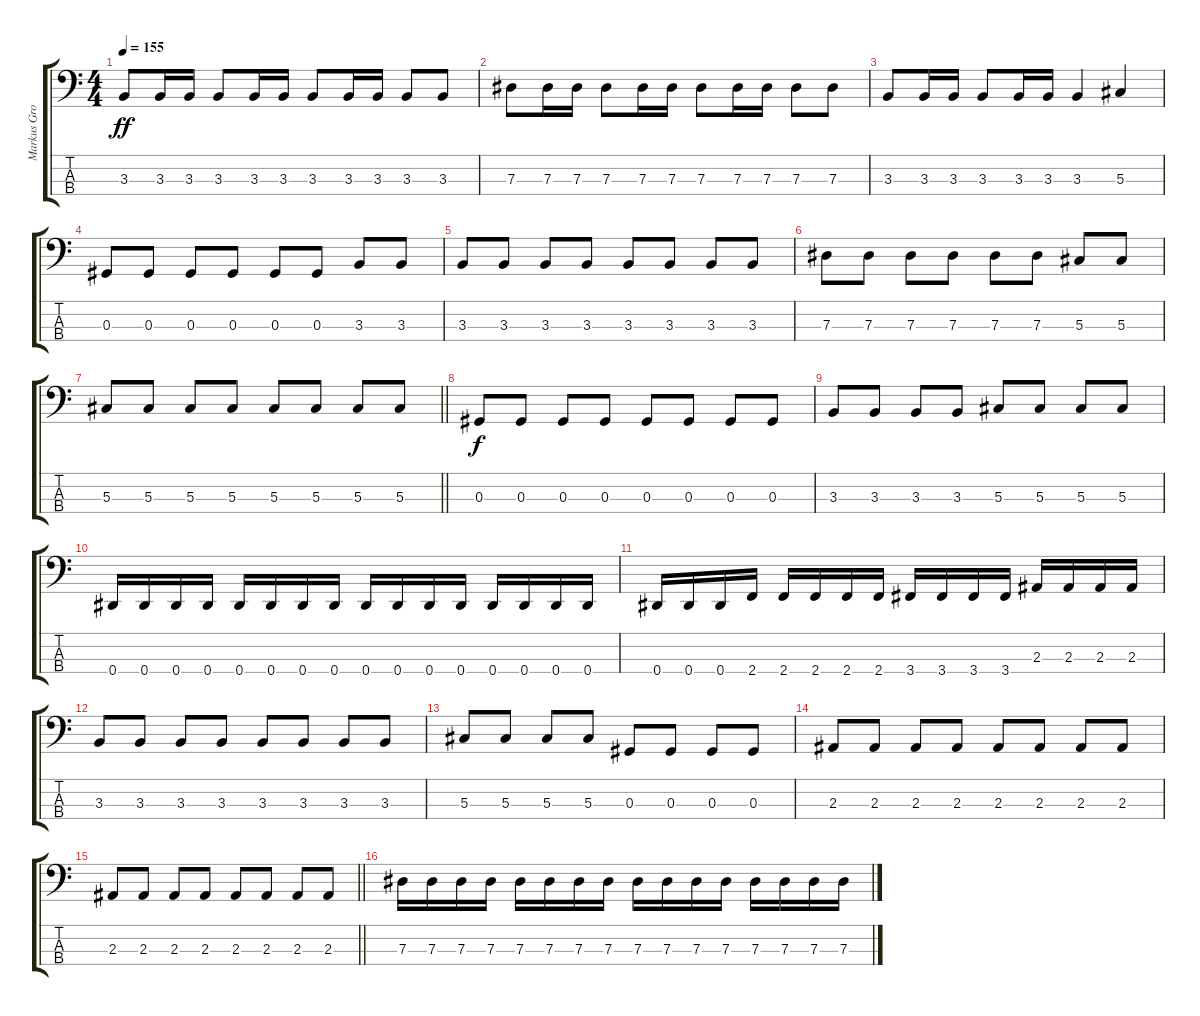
\track ("Markus Grosskopf" "Markus Gro") {instrument electricbasspick}
\staff {score tabs}
\tuning (Gb2 Db2 Ab1 Eb1) {hide}
\ts (4 4)
\tempo 155
\clef f4
\ks c
3.3.8{dy ff} 3.3.16 3.3.16 3.3.8 3.3.16 3.3.16 3.3.8 3.3.16 3.3.16 3.3.8 3.3.8 |
7.3.8 7.3.16 7.3.16 7.3.8 7.3.16 7.3.16 7.3.8 7.3.16 7.3.16 7.3.8 7.3.8 |
3.3.8 3.3.16 3.3.16 3.3.8 3.3.16 3.3.16 3.3.4 5.3.4 |
0.3.8 0.3.8 0.3.8 0.3.8 0.3.8 0.3.8 3.3.8 3.3.8 |
3.3.8 3.3.8 3.3.8 3.3.8 3.3.8 3.3.8 3.3.8 3.3.8 |
7.3.8 7.3.8 7.3.8 7.3.8 7.3.8 7.3.8 5.3.8 5.3.8 |
\barLineRight lightlight
5.3.8 5.3.8 5.3.8 5.3.8 5.3.8 5.3.8 5.3.8 5.3.8 |
\section ("" "")
0.3.8{dy f} 0.3.8 0.3.8 0.3.8 0.3.8 0.3.8 0.3.8 0.3.8 |
3.3.8 3.3.8 3.3.8 3.3.8 5.3.8 5.3.8 5.3.8 5.3.8 |
0.4.16 0.4.16 0.4.16 0.4.16 0.4.16 0.4.16 0.4.16 0.4.16 0.4.16 0.4.16 0.4.16 0.4.16 0.4.16 0.4.16 0.4.16 0.4.16 |
0.4.16 0.4.16 0.4.16 2.4.16 2.4.16 2.4.16 2.4.16 2.4.16 3.4.16 3.4.16 3.4.16 3.4.16 2.3.16 2.3.16 2.3.16 2.3.16 |
3.3.8 3.3.8 3.3.8 3.3.8 3.3.8 3.3.8 3.3.8 3.3.8 |
5.3.8 5.3.8 5.3.8 5.3.8 0.3.8 0.3.8 0.3.8 0.3.8 |
2.3.8 2.3.8 2.3.8 2.3.8 2.3.8 2.3.8 2.3.8 2.3.8 |
\barLineRight lightlight
2.3.8 2.3.8 2.3.8 2.3.8 2.3.8 2.3.8 2.3.8 2.3.8 |
\section ("" "")
7.3.16 7.3.16 7.3.16 7.3.16 7.3.16 7.3.16 7.3.16 7.3.16 7.3.16 7.3.16 7.3.16 7.3.16 7.3.16 7.3.16 7.3.16 7.3.16
